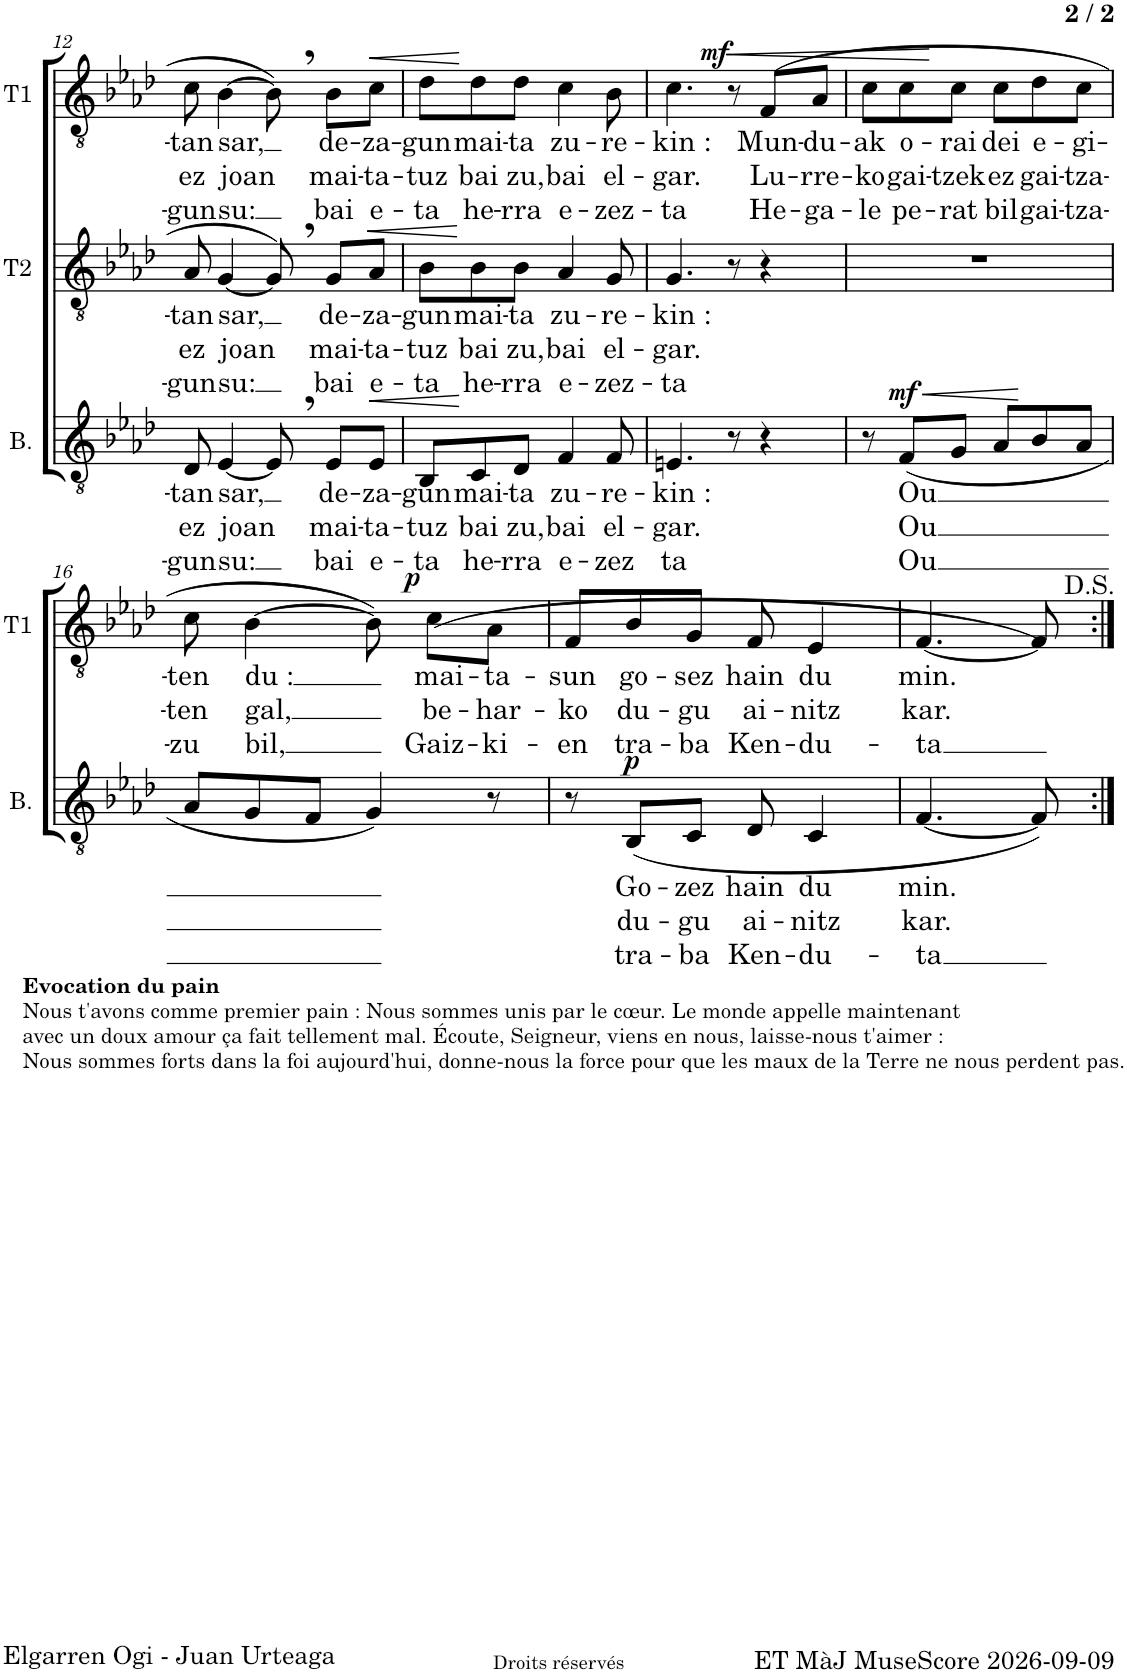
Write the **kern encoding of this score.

**kern	**text	**text	**text	**dynam	**kern	**text	**text	**text	**dynam	**kern	**text	**text	**text	**dynam
*part3	*part3	*part3	*part3	*part3	*part2	*part2	*part2	*part2	*part2	*part1	*part1	*part1	*part1	*part1
*staff3	*staff3	*staff3	*staff3	*staff3	*staff2	*staff2	*staff2	*staff2	*staff2	*staff1	*staff1	*staff1	*staff1	*staff1
*I"Basses	*	*	*	*	*I"Ténor 2	*	*	*	*	*I"Ténors	*	*	*	*
*I'B.	*	*	*	*	*I'T2	*	*	*	*	*I'T1	*	*	*	*
!!LO:PB:g=z
*clefGv2	*	*	*	*	*clefGv2	*	*	*	*	*clefGv2	*	*	*	*
*k[b-e-a-d-]	*	*	*	*	*k[b-e-a-d-]	*	*	*	*	*k[b-e-a-d-]	*	*	*	*
*M6/8	*	*	*	*	*M6/8	*	*	*	*	*M6/8	*	*	*	*
=12	=12	=12	=12	=12	=12	=12	=12	=12	=12	=12	=12	=12	=12	=12
!	!LO:LY:b	!LO:LY:b	!LO:LY:b	!	!	!LO:LY:b	!LO:LY:b	!LO:LY:b	!	!	!LO:LY:b	!LO:LY:b	!LO:LY:b	!
8D-/	-tan	ez	-gun	.	8A-/	-tan	ez	-gun	.	8c\	-tan	ez	-gun	.
!	!LO:LY:b	!LO:LY:b	!LO:LY:b	!	!	!LO:LY:b	!LO:LY:b	!LO:LY:b	!	!	!LO:LY:b	!LO:LY:b	!LO:LY:b	!
[4E-/	sar,	joan	su:	.	[4G/	sar,	joan	su:	.	[4B-\	sar,	joan	su:	.
8E-,/]	.	.	.	.	8G,/]	.	.	.	.	8B-,\]	.	.	.	.
!	!LO:LY:b	!LO:LY:b	!LO:LY:b	!	!	!LO:LY:b	!LO:LY:b	!LO:LY:b	!	!	!LO:LY:b	!LO:LY:b	!LO:LY:b	!
8E-/L	de-	mai-	bai	.	8G/L	de-	mai-	bai	.	8B-\L	de-	mai-	bai	.
!	!LO:LY:b	!LO:LY:b	!LO:LY:b	!LO:HP:b	!	!LO:LY:b	!LO:LY:b	!LO:LY:b	!LO:HP:b	!	!LO:LY:b	!LO:LY:b	!LO:LY:b	!LO:HP:b
8E-/J	-za-	-ta-	e-	<	8A-/J	-za-	-ta-	e-	<	8c\J	-za-	-ta-	e-	<
=13	=13	=13	=13	=13	=13	=13	=13	=13	=13	=13	=13	=13	=13	=13
!	!LO:LY:b	!LO:LY:b	!LO:LY:b	!	!	!LO:LY:b	!LO:LY:b	!LO:LY:b	!	!	!LO:LY:b	!LO:LY:b	!LO:LY:b	!
8BB-/L	-gun	-tuz	-ta	.	8B-\L	-gun	-tuz	-ta	.	8d-\L	-gun	-tuz	-ta	.
!	!LO:LY:b	!LO:LY:b	!LO:LY:b	!	!	!LO:LY:b	!LO:LY:b	!LO:LY:b	!	!	!LO:LY:b	!LO:LY:b	!LO:LY:b	!
8C/	mai-	bai	he-	[	8B-\	mai-	bai	he-	[	8d-\	mai-	bai	he-	[
!	!LO:LY:b	!LO:LY:b	!LO:LY:b	!	!	!LO:LY:b	!LO:LY:b	!LO:LY:b	!	!	!LO:LY:b	!LO:LY:b	!LO:LY:b	!
8D-/J	-ta	zu,	-rra	.	8B-\J	-ta	zu,	-rra	.	8d-\J	-ta	zu,	-rra	.
!	!LO:LY:b	!LO:LY:b	!LO:LY:b	!	!	!LO:LY:b	!LO:LY:b	!LO:LY:b	!	!	!LO:LY:b	!LO:LY:b	!LO:LY:b	!
4F/	zu-	bai	e-	.	4A-/	zu-	bai	e-	.	4c\	zu-	bai	e-	.
!	!LO:LY:b	!LO:LY:b	!LO:LY:b	!	!	!LO:LY:b	!LO:LY:b	!LO:LY:b	!	!	!LO:LY:b	!LO:LY:b	!LO:LY:b	!
8F/	-re-	el-	-zez	.	8G/	-re-	el-	-zez-	.	8B-\	-re-	el-	-zez-	.
=14	=14	=14	=14	=14	=14	=14	=14	=14	=14	=14	=14	=14	=14	=14
!	!LO:LY:b	!LO:LY:b	!LO:LY:b	!	!	!LO:LY:b	!LO:LY:b	!LO:LY:b	!	!	!LO:LY:b	!LO:LY:b	!LO:LY:b	!
4.En/	-kin :	-gar.	ta	.	4.G/	-kin :	-gar.	-ta	.	4.c\	-kin :	-gar.	-ta	.
!	!	!	!	!	!	!	!	!	!	!	!	!	!	!LO:HP:b
!	!	!	!	!	!	!	!	!	!	!	!	!	!	!LO:DY:n=1:a
8r	.	.	.	.	8r	.	.	.	.	8r	.	.	.	< mf
!	!	!	!	!	!	!	!	!	!	!	!LO:LY:b	!LO:LY:b	!LO:LY:b	!
4r	.	.	.	.	4r	.	.	.	.	(8F/L	Mun-	Lu-	He-	.
!	!	!	!	!	!	!	!	!	!	!	!LO:LY:b	!LO:LY:b	!LO:LY:b	!
.	.	.	.	.	.	.	.	.	.	8A-/J	-du-	-rre-	-ga-	.
=15	=15	=15	=15	=15	=15	=15	=15	=15	=15	=15	=15	=15	=15	=15
!	!	!	!	!	!	!	!	!	!	!	!LO:LY:b	!LO:LY:b	!LO:LY:b	!
8r	.	.	.	.	2.r	.	.	.	.	8c\L	-ak	-ko	-le	.
!	!LO:LY:b	!LO:LY:b	!LO:LY:b	!LO:HP:b	!	!	!	!	!	!	!LO:LY:b	!LO:LY:b	!LO:LY:b	!
!	!	!	!	!LO:DY:n=1:a	!	!	!	!	!	!	!	!	!	!
(8F/L	Ou	Ou	Ou	< mf	.	.	.	.	.	8c\	o-	gai-	pe-	.
!	!	!	!	!	!	!	!	!	!	!	!LO:LY:b	!LO:LY:b	!LO:LY:b	!
8G/J	.	.	.	.	.	.	.	.	.	8c\J	-rai	-tzek	-rat	[
!	!	!	!	!	!	!	!	!	!	!	!LO:LY:b	!LO:LY:b	!LO:LY:b	!
8A-/L	.	.	.	.	.	.	.	.	.	8c\L	dei	ez	bil	.
!	!	!	!	!	!	!	!	!	!	!	!LO:LY:b	!LO:LY:b	!LO:LY:b	!
8B-/	.	.	.	[	.	.	.	.	.	8d-\	e-	gai-	gai-	.
!	!	!	!	!	!	!	!	!	!	!	!LO:LY:b	!LO:LY:b	!LO:LY:b	!
8A-/J	.	.	.	.	.	.	.	.	.	8c\J	-gi-	-tza-	-tza-	.
!!LO:LB:g=z
=16	=16	=16	=16	=16	=16	=16	=16	=16	=16	=16	=16	=16	=16	=16
!LO:TX:b:B:t=Evocation du pain	!	!	!	!	!	!	!	!	!	!	!	!	!	!
!LO:TX:b:t=Nous t'avons comme premier pain &colon; Nous sommes unis par le cœur. Le monde appelle maintenant	!	!	!	!	!	!	!	!	!	!	!	!	!	!
!LO:TX:b:t=avec un doux amour ça fait tellement mal. Écoute, Seigneur, viens en nous, laisse-nous t'aimer &colon;	!	!	!	!	!	!	!	!	!	!	!	!	!	!
!LO:TX:b:t=Nous sommes forts dans la foi aujourd'hui, donne-nous la force pour que les maux de la Terre ne nous perdent pas.	!	!	!	!	!	!	!	!	!	!	!	!	!	!
!	!	!	!	!	!	!	!	!	!	!	!LO:LY:b	!LO:LY:b	!LO:LY:b	!
8A-/L	.	.	.	.	2.r	.	.	.	.	8c\	-ten	-ten	-zu	.
!	!	!	!	!	!	!	!	!	!	!	!LO:LY:b	!LO:LY:b	!LO:LY:b	!
8G/	.	.	.	.	.	.	.	.	.	[4B-\	du :	gal,	bil,	.
8F/J	.	.	.	.	.	.	.	.	.	.	.	.	.	.
4G/)	.	.	.	.	.	.	.	.	.	8B-\])	.	.	.	.
!	!	!	!	!	!	!	!	!	!	!	!LO:LY:b	!LO:LY:b	!LO:LY:b	!LO:DY:a
.	.	.	.	.	.	.	.	.	.	(8c\L	mai-	be-	Gaiz-	p
!	!	!	!	!	!	!	!	!	!	!	!LO:LY:b	!LO:LY:b	!LO:LY:b	!
8r	.	.	.	.	.	.	.	.	.	8A-\J	-ta-	-har-	-ki-	.
=17	=17	=17	=17	=17	=17	=17	=17	=17	=17	=17	=17	=17	=17	=17
!	!	!	!	!	!	!	!	!	!	!	!LO:LY:b	!LO:LY:b	!LO:LY:b	!
8r	.	.	.	.	2.r	.	.	.	.	8F/L	-sun	-ko	-en	.
!	!LO:LY:b	!LO:LY:b	!LO:LY:b	!LO:DY:a	!	!	!	!	!	!	!LO:LY:b	!LO:LY:b	!LO:LY:b	!
(8BB-/L	Go-	du-	tra-	p	.	.	.	.	.	8B-/	go-	du-	tra-	.
!	!LO:LY:b	!LO:LY:b	!LO:LY:b	!	!	!	!	!	!	!	!LO:LY:b	!LO:LY:b	!LO:LY:b	!
8C/J	-zez	-gu	-ba	.	.	.	.	.	.	8G/J	-sez	-gu	-ba	.
!	!LO:LY:b	!LO:LY:b	!LO:LY:b	!	!	!	!	!	!	!	!LO:LY:b	!LO:LY:b	!LO:LY:b	!
8D-/	hain	ai-	Ken-	.	.	.	.	.	.	8F/	hain	ai-	Ken-	.
!	!LO:LY:b	!LO:LY:b	!LO:LY:b	!	!	!	!	!	!	!	!LO:LY:b	!LO:LY:b	!LO:LY:b	!
4C/	du	-nitz	-du-	.	.	.	.	.	.	4E-/	du	-nitz	-du-	.
=18	=18	=18	=18	=18	=18	=18	=18	=18	=18	=18	=18	=18	=18	=18
!	!LO:LY:b	!LO:LY:b	!LO:LY:b	!	!	!	!	!	!	!	!LO:LY:b	!LO:LY:b	!LO:LY:b	!
[4.F/	min.	kar.	-ta	.	2.r	.	.	.	.	[4.F/	min.	kar.	-ta	.
8F/])	.	.	.	.	.	.	.	.	.	8F/])	.	.	.	.
4ryy	.	.	.	.	.	.	.	.	.	4ryy	.	.	.	.
=:|!	=:|!	=:|!	=:|!	=:|!	=:|!	=:|!	=:|!	=:|!	=:|!	=:|!	=:|!	=:|!	=:|!	=:|!
*-	*-	*-	*-	*-	*-	*-	*-	*-	*-	*-	*-	*-	*-	*-
